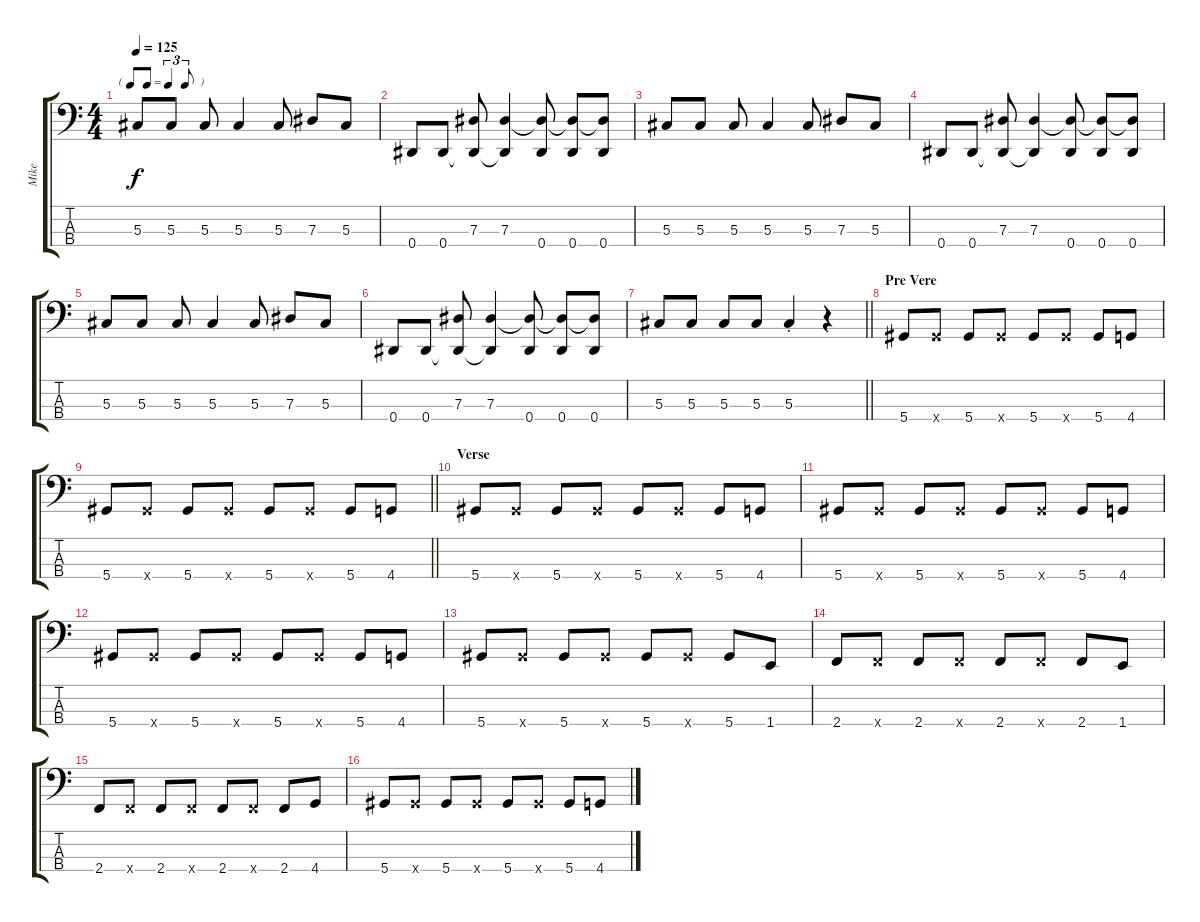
\track ("Mike" "Mike") {instrument electricbasspick}
\staff {score tabs}
\tuning (Gb2 Db2 Ab1 Eb1) {hide}
\ts (4 4)
\tf triplet8th
\tempo 125
\clef f4
\ks c
5.3.8{dy f} 5.3.8 5.3.8 5.3.4 5.3.8 7.3.8 5.3.8 |
0.4.8 0.4.8 (7.3 0.4{t}).8 (7.3 0.4{t}).4 (7.3{t} 0.4).8 (7.3{t} 0.4).8 (7.3{t} 0.4).8 |
5.3.8 5.3.8 5.3.8 5.3.4 5.3.8 7.3.8 5.3.8 |
0.4.8 0.4.8 (7.3 0.4{t}).8 (7.3 0.4{t}).4 (7.3{t} 0.4).8 (7.3{t} 0.4).8 (7.3{t} 0.4).8 |
5.3.8 5.3.8 5.3.8 5.3.4 5.3.8 7.3.8 5.3.8 |
0.4.8 0.4.8 (7.3 0.4{t}).8 (7.3 0.4{t}).4 (7.3{t} 0.4).8 (7.3{t} 0.4).8 (7.3{t} 0.4).8 |
\barLineRight lightlight
5.3.8 5.3.8 5.3.8 5.3.8 5.3{st}.4 r.4 |
\section ("" "Pre Vere")
5.4.8 5.4{x}.8 5.4.8 5.4{x}.8 5.4.8 5.4{x}.8 5.4.8 4.4.8 |
\barLineRight lightlight
5.4.8 5.4{x}.8 5.4.8 5.4{x}.8 5.4.8 5.4{x}.8 5.4.8 4.4.8 |
\section ("" "Verse")
5.4.8 5.4{x}.8 5.4.8 5.4{x}.8 5.4.8 5.4{x}.8 5.4.8 4.4.8 |
5.4.8 5.4{x}.8 5.4.8 5.4{x}.8 5.4.8 5.4{x}.8 5.4.8 4.4.8 |
5.4.8 5.4{x}.8 5.4.8 5.4{x}.8 5.4.8 5.4{x}.8 5.4.8 4.4.8 |
5.4.8 5.4{x}.8 5.4.8 5.4{x}.8 5.4.8 5.4{x}.8 5.4.8 1.4.8 |
2.4.8 2.4{x}.8 2.4.8 2.4{x}.8 2.4.8 2.4{x}.8 2.4.8 1.4.8 |
2.4.8 2.4{x}.8 2.4.8 2.4{x}.8 2.4.8 2.4{x}.8 2.4.8 4.4.8 |
5.4.8 5.4{x}.8 5.4.8 5.4{x}.8 5.4.8 5.4{x}.8 5.4.8 4.4.8
